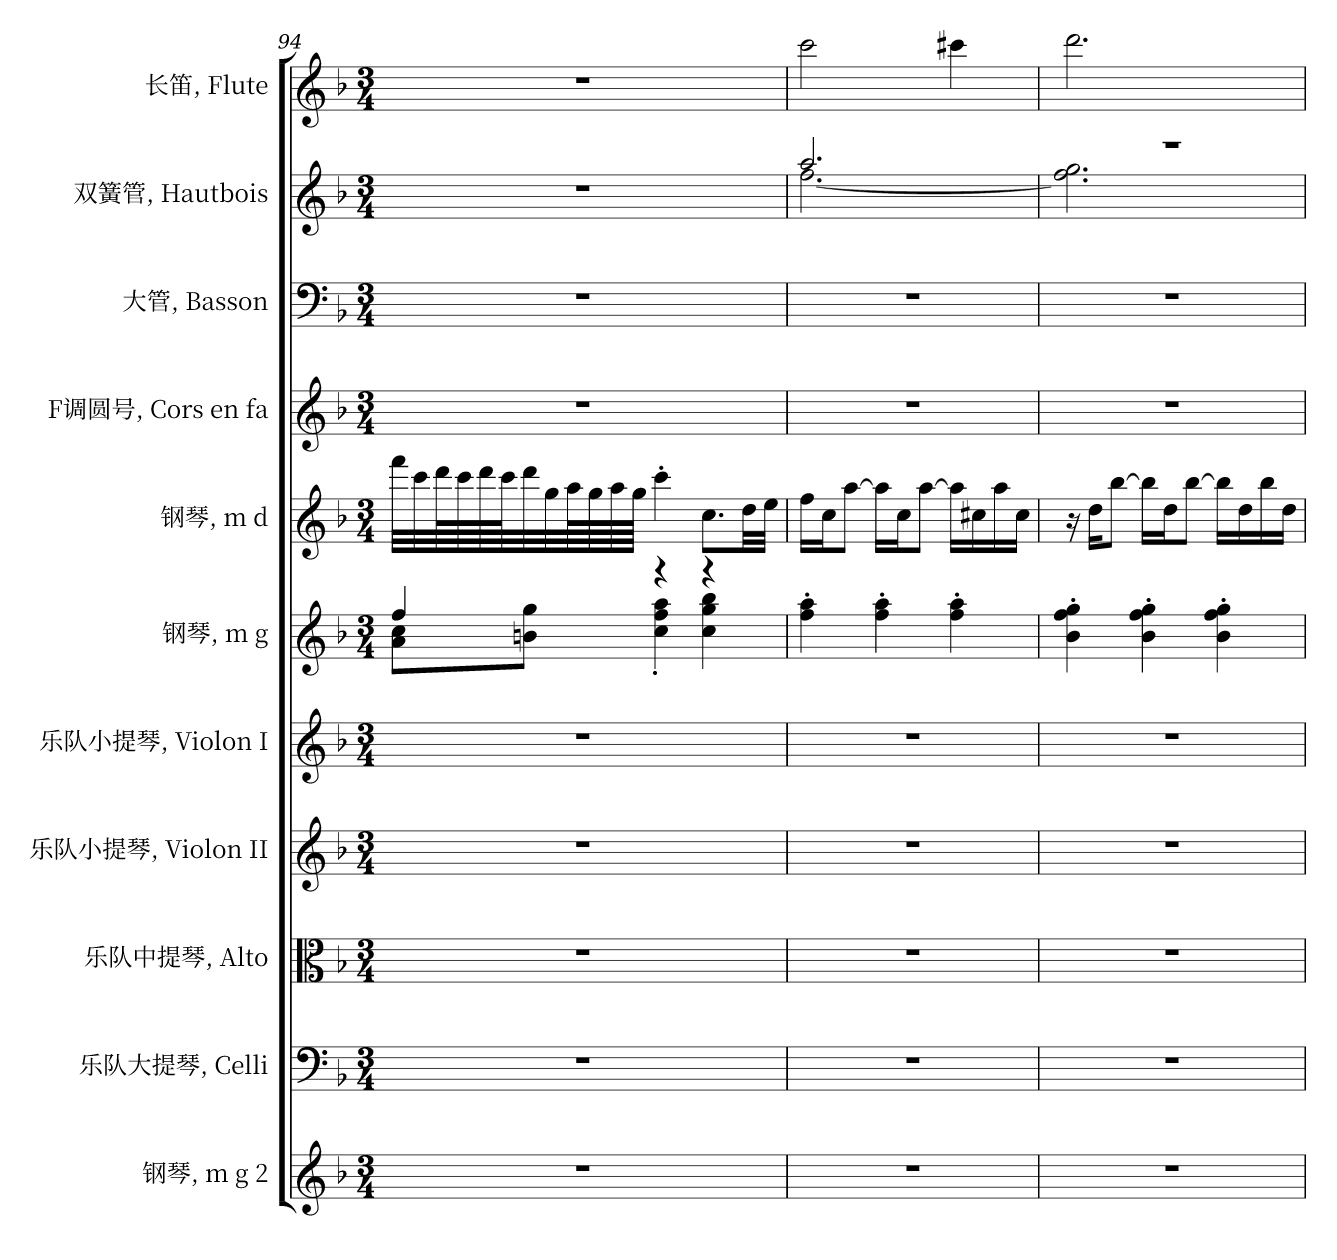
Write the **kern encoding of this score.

**kern	**kern	**kern	**kern	**kern	**kern	**kern	**kern	**kern	**kern	**kern
*part11	*part10	*part9	*part8	*part7	*part6	*part5	*part4	*part3	*part2	*part1
*staff11	*staff10	*staff9	*staff8	*staff7	*staff6	*staff5	*staff4	*staff3	*staff2	*staff1
*I"钢琴, m g 2	*I"乐队大提琴, Celli	*I"乐队中提琴, Alto	*I"乐队小提琴, Violon II	*I"乐队小提琴, Violon I	*I"钢琴, m g	*I"钢琴, m d	*I"F调圆号, Cors en fa	*I"大管, Basson	*I"双簧管, Hautbois	*I"长笛, Flute
*	*	*	*	*	*	*	*	*I'Bsn.	*	*I'Fl.
!!LO:PB:g=z
*clefG2	*clefF4	*clefC3	*clefG2	*clefG2	*clefG2	*clefG2	*clefG2	*clefF4	*clefG2	*clefG2
*	*	*	*	*	*	*	*ITrd4c7	*	*	*
*k[b-]	*k[b-]	*k[b-]	*k[b-]	*k[b-]	*k[b-]	*k[b-]	*k[b-e-]	*k[b-]	*k[b-]	*k[b-]
*M3/4	*M3/4	*M3/4	*M3/4	*M3/4	*M3/4	*M3/4	*M3/4	*M3/4	*M3/4	*M3/4
=94	=94	=94	=94	=94	=94	=94	=94	=94	=94	=94
*	*	*	*	*	*^	*	*	*	*	*
2.r	2.r	2.r	2.r	2.r	4ff/	8a\ 8cc\L	32fff\LLL	2.r	2.r	2.r	2.r
.	.	.	.	.	.	.	32ccc\	.	.	.	.
.	.	.	.	.	.	.	64ddd\L	.	.	.	.
.	.	.	.	.	.	.	64ccc\	.	.	.	.
.	.	.	.	.	.	.	64ddd\	.	.	.	.
.	.	.	.	.	.	.	64ccc\J	.	.	.	.
.	.	.	.	.	.	8bn\ 8gg\J	32ddd\	.	.	.	.
.	.	.	.	.	.	.	32gg\	.	.	.	.
.	.	.	.	.	.	.	64aa\L	.	.	.	.
.	.	.	.	.	.	.	64gg\	.	.	.	.
.	.	.	.	.	.	.	64aa\	.	.	.	.
.	.	.	.	.	.	.	64gg\JJJJ	.	.	.	.
.	.	.	.	.	4r	4cc\' 4ff\' 4aa\'	4ccc'\	.	.	.	.
.	.	.	.	.	4r	4cc\ 4gg\ 4bb-\	8.cc\L	.	.	.	.
.	.	.	.	.	.	.	32dd\LL	.	.	.	.
.	.	.	.	.	.	.	32ee\JJJ	.	.	.	.
*	*	*	*	*	*v	*v	*	*	*	*	*
=95	=95	=95	=95	=95	=95	=95	=95	=95	=95	=95
*	*	*	*	*	*	*	*	*	*^	*
2.r	2.r	2.r	2.r	2.r	4ff\' 4aa\'	16ff\LL	2.r	2.r	2.aa/	[2.ff\	2ccc\
.	.	.	.	.	.	16cc\J	.	.	.	.	.
.	.	.	.	.	.	[8aa\J	.	.	.	.	.
.	.	.	.	.	4ff\' 4aa\'	16aa\LL]	.	.	.	.	.
.	.	.	.	.	.	16cc\J	.	.	.	.	.
.	.	.	.	.	.	[8aa\J	.	.	.	.	.
.	.	.	.	.	4ff\' 4aa\'	16aa\LL]	.	.	.	.	4ccc#X\
.	.	.	.	.	.	16cc#X\	.	.	.	.	.
.	.	.	.	.	.	16aa\	.	.	.	.	.
.	.	.	.	.	.	16cc#\JJ	.	.	.	.	.
=96	=96	=96	=96	=96	=96	=96	=96	=96	=96	=96	=96
2.r	2.r	2.r	2.r	2.r	4b-\' 4ff\' 4gg\'	16r	2.r	2.r	2.r	2.ff\] 2.gg\	2.ddd\
.	.	.	.	.	.	16dd\KL	.	.	.	.	.
.	.	.	.	.	.	[8bb-\J	.	.	.	.	.
.	.	.	.	.	4b-\' 4ff\' 4gg\'	16bb-\LL]	.	.	.	.	.
.	.	.	.	.	.	16dd\J	.	.	.	.	.
.	.	.	.	.	.	[8bb-\J	.	.	.	.	.
.	.	.	.	.	4b-\' 4ff\' 4gg\'	16bb-\LL]	.	.	.	.	.
.	.	.	.	.	.	16dd\	.	.	.	.	.
.	.	.	.	.	.	16bb-\	.	.	.	.	.
.	.	.	.	.	.	16dd\JJ	.	.	.	.	.
*	*	*	*	*	*	*	*	*	*v	*v	*
=	=	=	=	=	=	=	=	=	=	=
*-	*-	*-	*-	*-	*-	*-	*-	*-	*-	*-
